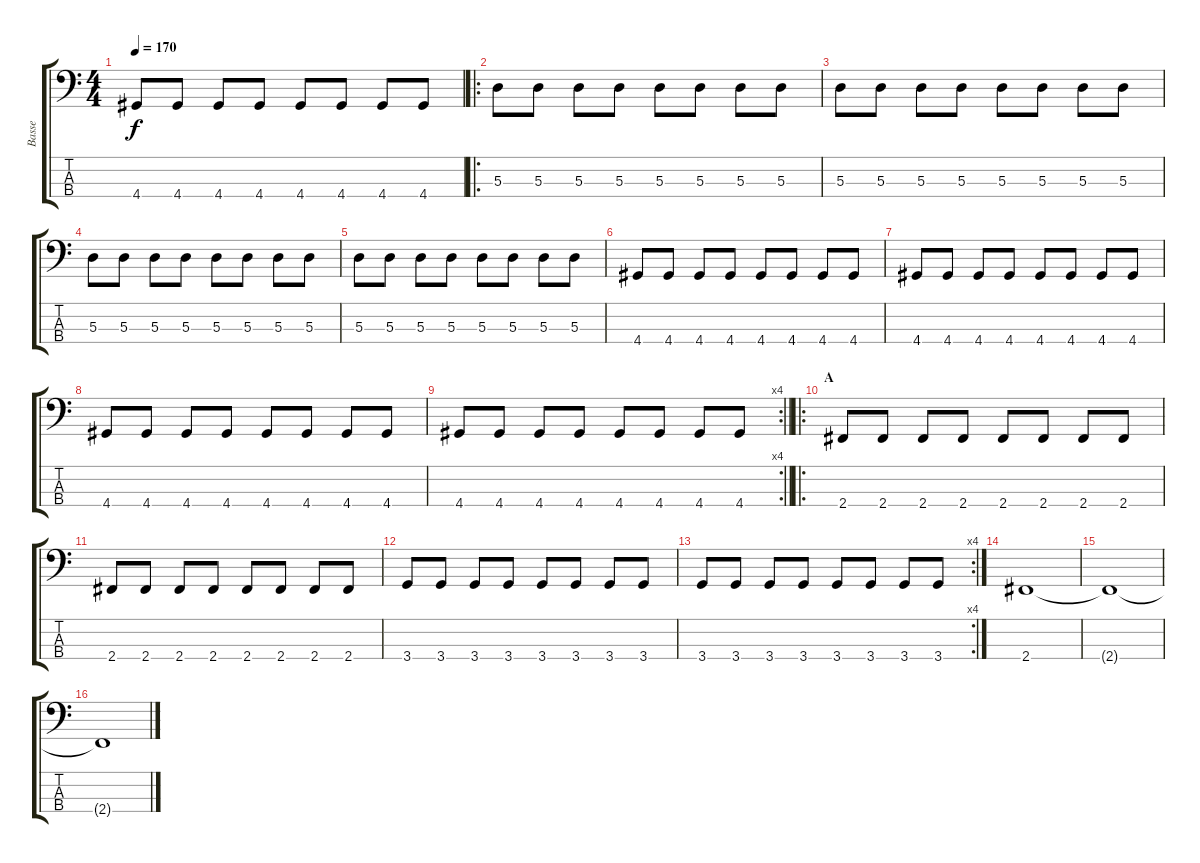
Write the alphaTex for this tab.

\track ("Basse" "Basse") {instrument electricbassfinger}
\staff {score tabs}
\tuning (G2 D2 A1 E1) {hide}
\ts (4 4)
\tempo 170
\clef f4
\ks c
4.4.8{dy f} 4.4.8 4.4.8 4.4.8 4.4.8 4.4.8 4.4.8 4.4.8 |
\ro
5.3.8 5.3.8 5.3.8 5.3.8 5.3.8 5.3.8 5.3.8 5.3.8 |
5.3.8 5.3.8 5.3.8 5.3.8 5.3.8 5.3.8 5.3.8 5.3.8 |
5.3.8 5.3.8 5.3.8 5.3.8 5.3.8 5.3.8 5.3.8 5.3.8 |
5.3.8 5.3.8 5.3.8 5.3.8 5.3.8 5.3.8 5.3.8 5.3.8 |
4.4.8 4.4.8 4.4.8 4.4.8 4.4.8 4.4.8 4.4.8 4.4.8 |
4.4.8 4.4.8 4.4.8 4.4.8 4.4.8 4.4.8 4.4.8 4.4.8 |
4.4.8 4.4.8 4.4.8 4.4.8 4.4.8 4.4.8 4.4.8 4.4.8 |
\rc 4
\barLineRight lightlight
4.4.8 4.4.8 4.4.8 4.4.8 4.4.8 4.4.8 4.4.8 4.4.8 |
\ro
\section ("" "A")
2.4.8 2.4.8 2.4.8 2.4.8 2.4.8 2.4.8 2.4.8 2.4.8 |
2.4.8 2.4.8 2.4.8 2.4.8 2.4.8 2.4.8 2.4.8 2.4.8 |
3.4.8 3.4.8 3.4.8 3.4.8 3.4.8 3.4.8 3.4.8 3.4.8 |
\rc 4
3.4.8 3.4.8 3.4.8 3.4.8 3.4.8 3.4.8 3.4.8 3.4.8 |
2.4.1 |
2.4{t}.1 |
2.4{t}.1
